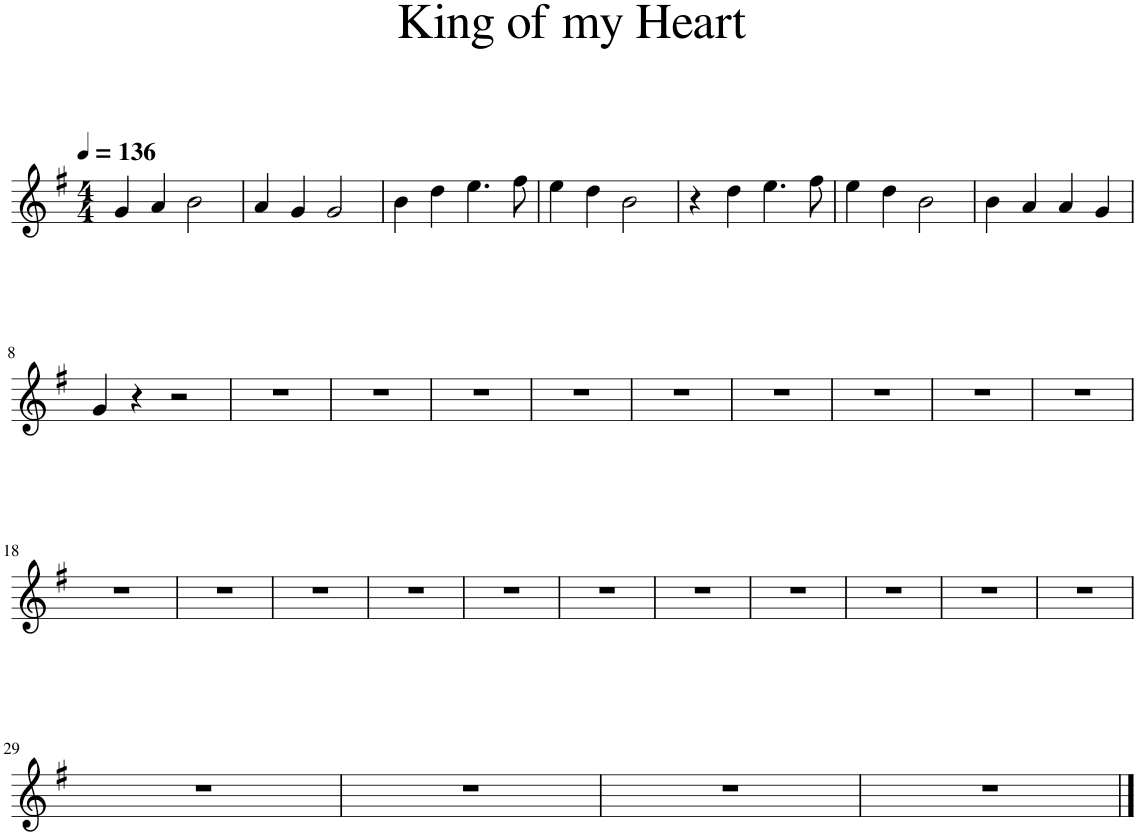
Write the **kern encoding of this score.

**kern
*part1
*staff1
*I"Voice
*I'Vo.
*clefG2
*k[f#]
*M4/4
*MM136
=1
4g/
4a/
2b\
=2
4a/
4g/
2g/
=3
4b\
4dd\
4.ee\
8ff#\
=4
4ee\
4dd\
2b\
=5
4r
4dd\
4.ee\
8ff#\
=6
4ee\
4dd\
2b\
=7
4b\
4a/
4a/
4g/
!!LO:LB:g=z
=8
4g/
4r
2r
=9
1r
=10
1r
=11
1r
=12
1r
=13
1r
=14
1r
=15
1r
=16
1r
=17
1r
!!LO:LB:g=z
=18
1r
=19
1r
=20
1r
=21
1r
=22
1r
=23
1r
=24
1r
=25
1r
=26
1r
=27
1r
=28
1r
!!LO:LB:g=z
=29
1r
=30
1r
=31
1r
=32
1r
==
*-
